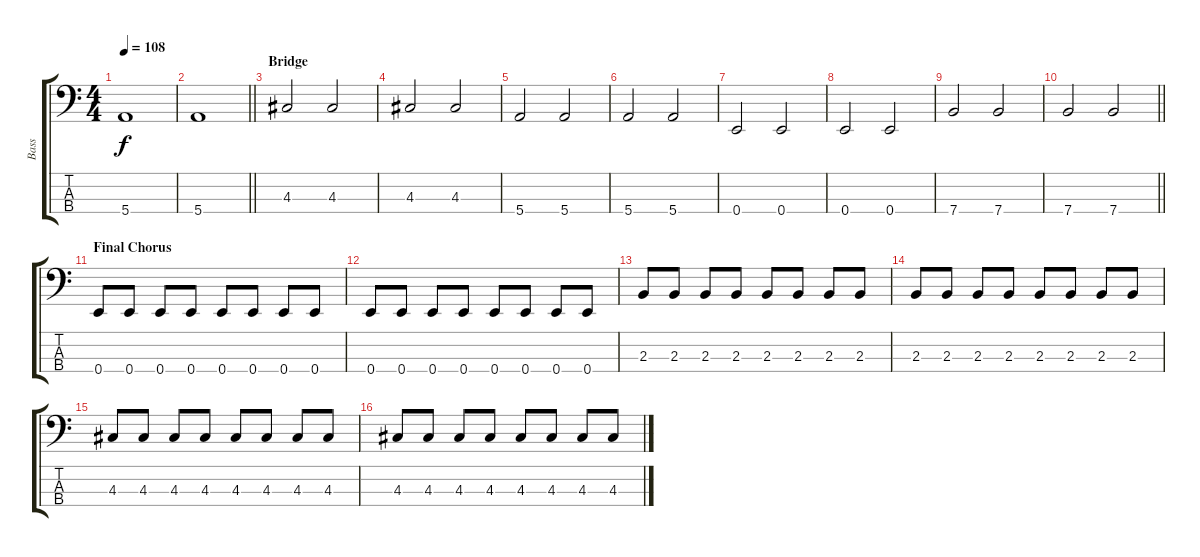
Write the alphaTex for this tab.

\track ("Bass" "Bass") {instrument electricbassfinger}
\staff {score tabs}
\tuning (G2 D2 A1 E1) {hide}
\ts (4 4)
\tempo 108
\clef f4
\ks c
5.4.1{dy f} |
\barLineRight lightlight
5.4.1 |
\section ("" "Bridge")
4.3.2 4.3.2 |
4.3.2 4.3.2 |
5.4.2 5.4.2 |
5.4.2 5.4.2 |
0.4.2 0.4.2 |
0.4.2 0.4.2 |
7.4.2 7.4.2 |
\barLineRight lightlight
7.4.2 7.4.2 |
\section ("" "Final Chorus")
0.4.8 0.4.8 0.4.8 0.4.8 0.4.8 0.4.8 0.4.8 0.4.8 |
0.4.8 0.4.8 0.4.8 0.4.8 0.4.8 0.4.8 0.4.8 0.4.8 |
2.3.8 2.3.8 2.3.8 2.3.8 2.3.8 2.3.8 2.3.8 2.3.8 |
2.3.8 2.3.8 2.3.8 2.3.8 2.3.8 2.3.8 2.3.8 2.3.8 |
4.3.8 4.3.8 4.3.8 4.3.8 4.3.8 4.3.8 4.3.8 4.3.8 |
4.3.8 4.3.8 4.3.8 4.3.8 4.3.8 4.3.8 4.3.8 4.3.8
